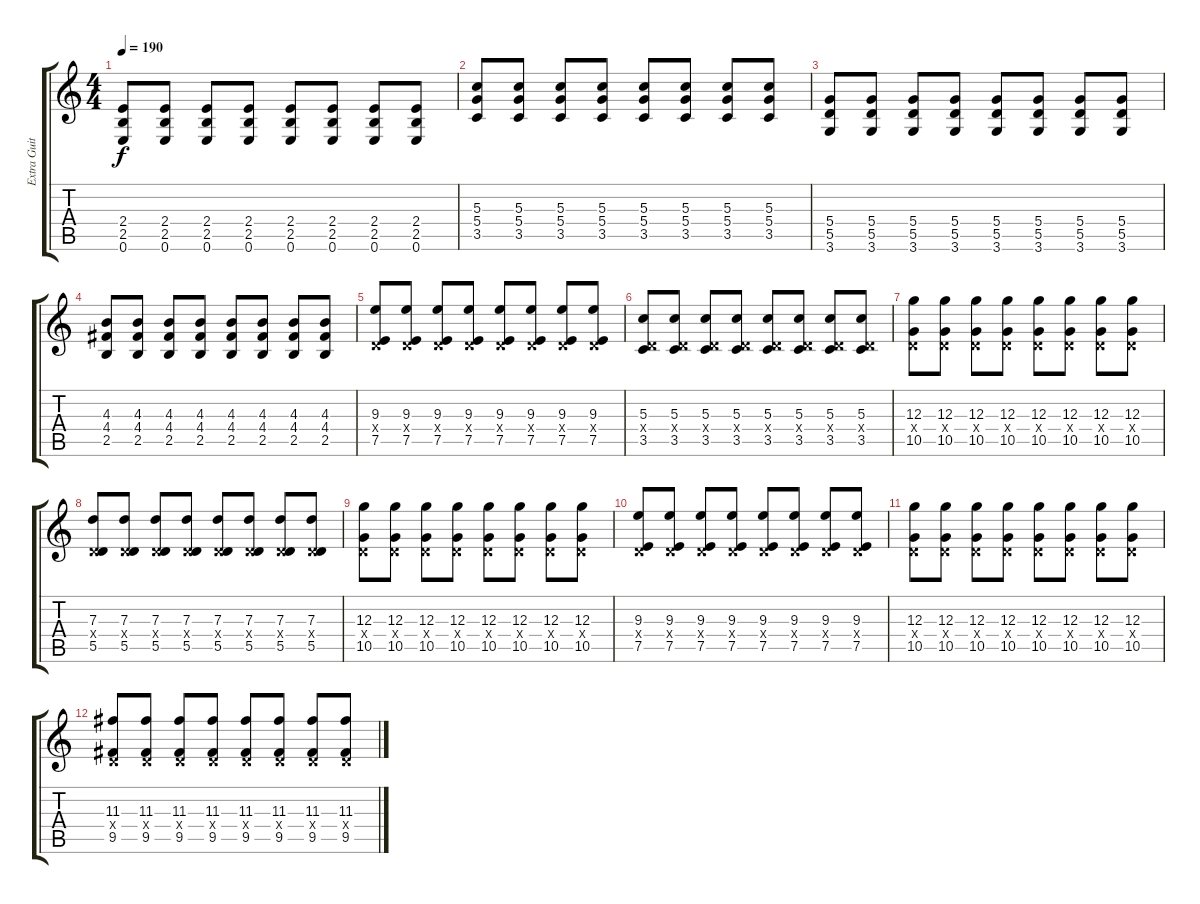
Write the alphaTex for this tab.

\track ("Extra Guitar 1 - Brownsound" "Extra Guit") {instrument distortionguitar}
\staff {score tabs}
\tuning (E4 B3 G3 D3 A2 E2) {hide}
\ts (4 4)
\tempo 190
\clef g2
\ks c
(2.4 2.5 0.6).8{dy f} (2.4 2.5 0.6).8 (2.4 2.5 0.6).8 (2.4 2.5 0.6).8 (2.4 2.5 0.6).8 (2.4 2.5 0.6).8 (2.4 2.5 0.6).8 (2.4 2.5 0.6).8 |
(5.3 5.4 3.5).8 (5.3 5.4 3.5).8 (5.3 5.4 3.5).8 (5.3 5.4 3.5).8 (5.3 5.4 3.5).8 (5.3 5.4 3.5).8 (5.3 5.4 3.5).8 (5.3 5.4 3.5).8 |
(5.4 5.5 3.6).8 (5.4 5.5 3.6).8 (5.4 5.5 3.6).8 (5.4 5.5 3.6).8 (5.4 5.5 3.6).8 (5.4 5.5 3.6).8 (5.4 5.5 3.6).8 (5.4 5.5 3.6).8 |
(4.3 4.4 2.5).8 (4.3 4.4 2.5).8 (4.3 4.4 2.5).8 (4.3 4.4 2.5).8 (4.3 4.4 2.5).8 (4.3 4.4 2.5).8 (4.3 4.4 2.5).8 (4.3 4.4 2.5).8 |
(9.3 0.4{x} 7.5).8{volume 15} (9.3 0.4{x} 7.5).8 (9.3 0.4{x} 7.5).8 (9.3 0.4{x} 7.5).8 (9.3 0.4{x} 7.5).8 (9.3 0.4{x} 7.5).8 (9.3 0.4{x} 7.5).8 (9.3 0.4{x} 7.5).8 |
(5.3 0.4{x} 3.5).8 (5.3 0.4{x} 3.5).8 (5.3 0.4{x} 3.5).8 (5.3 0.4{x} 3.5).8 (5.3 0.4{x} 3.5).8 (5.3 0.4{x} 3.5).8 (5.3 0.4{x} 3.5).8 (5.3 0.4{x} 3.5).8 |
(12.3 0.4{x} 10.5).8 (12.3 0.4{x} 10.5).8 (12.3 0.4{x} 10.5).8 (12.3 0.4{x} 10.5).8 (12.3 0.4{x} 10.5).8 (12.3 0.4{x} 10.5).8 (12.3 0.4{x} 10.5).8 (12.3 0.4{x} 10.5).8 |
(7.3 0.4{x} 5.5).8 (7.3 0.4{x} 5.5).8 (7.3 0.4{x} 5.5).8 (7.3 0.4{x} 5.5).8 (7.3 0.4{x} 5.5).8 (7.3 0.4{x} 5.5).8 (7.3 0.4{x} 5.5).8 (7.3 0.4{x} 5.5).8 |
(12.3 0.4{x} 10.5).8 (12.3 0.4{x} 10.5).8 (12.3 0.4{x} 10.5).8 (12.3 0.4{x} 10.5).8 (12.3 0.4{x} 10.5).8 (12.3 0.4{x} 10.5).8 (12.3 0.4{x} 10.5).8 (12.3 0.4{x} 10.5).8 |
(9.3 0.4{x} 7.5).8 (9.3 0.4{x} 7.5).8 (9.3 0.4{x} 7.5).8 (9.3 0.4{x} 7.5).8 (9.3 0.4{x} 7.5).8 (9.3 0.4{x} 7.5).8 (9.3 0.4{x} 7.5).8 (9.3 0.4{x} 7.5).8 |
(12.3 0.4{x} 10.5).8 (12.3 0.4{x} 10.5).8 (12.3 0.4{x} 10.5).8 (12.3 0.4{x} 10.5).8 (12.3 0.4{x} 10.5).8 (12.3 0.4{x} 10.5).8 (12.3 0.4{x} 10.5).8 (12.3 0.4{x} 10.5).8 |
(11.3 0.4{x} 9.5).8 (11.3 0.4{x} 9.5).8 (11.3 0.4{x} 9.5).8 (11.3 0.4{x} 9.5).8 (11.3 0.4{x} 9.5).8 (11.3 0.4{x} 9.5).8 (11.3 0.4{x} 9.5).8 (11.3 0.4{x} 9.5).8
